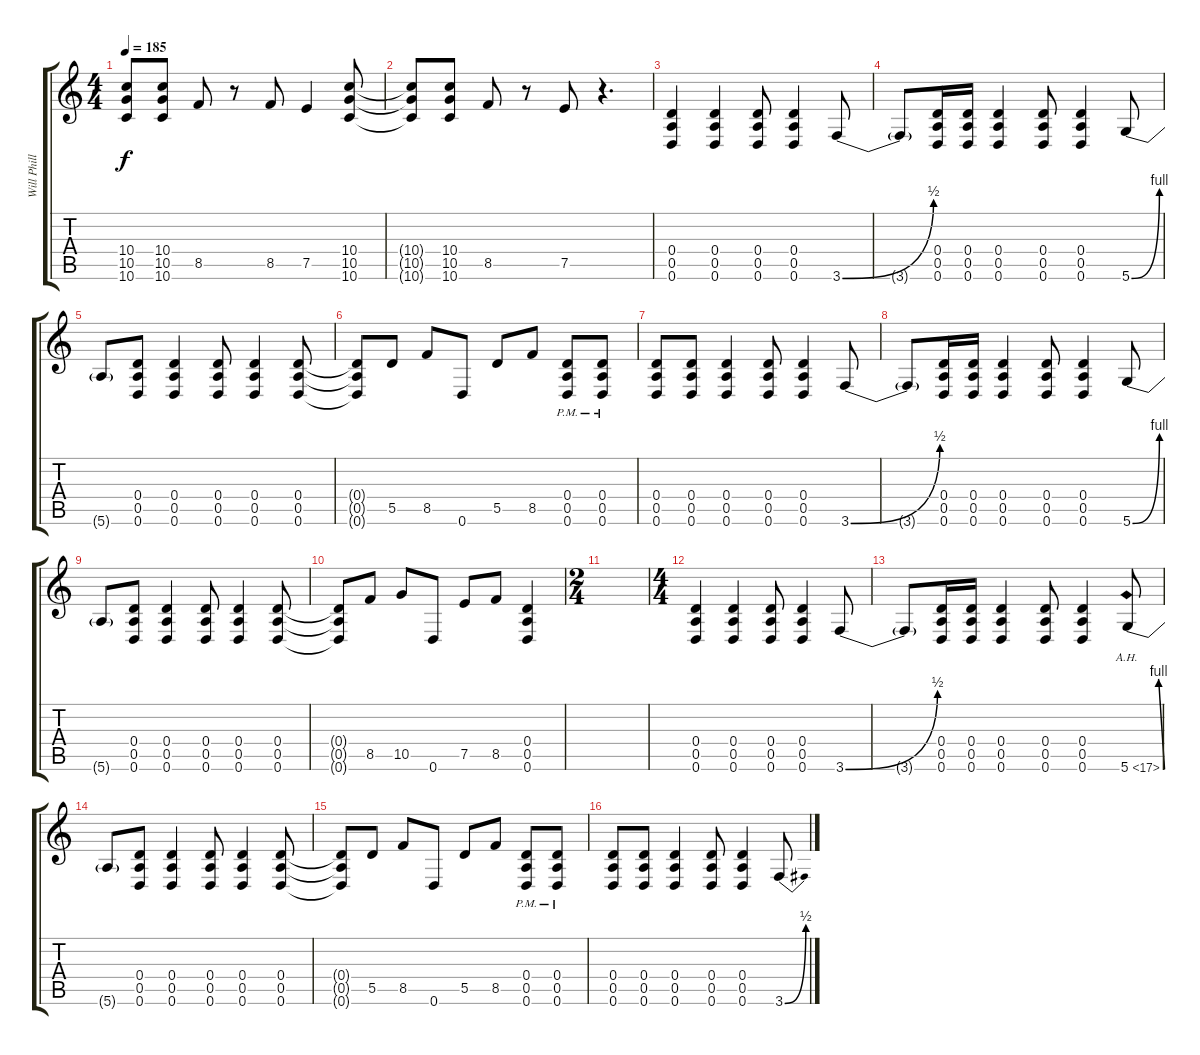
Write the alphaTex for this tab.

\track ("Will Phillipson (Guitar)" "Will Phill") {instrument distortionguitar}
\staff {score tabs}
\tuning (E4 B3 G3 D3 A2 D2) {hide}
\ts (4 4)
\tempo 185
\clef g2
\ks c
(10.4{t} 10.5{t} 10.6{t}).8{dy f} (10.4 10.5 10.6).8 8.5.8 r.8 8.5.8 7.5.4 (10.4 10.5 10.6).8 |
(10.4{t} 10.5{t} 10.6{t}).8 (10.4 10.5 10.6).8 8.5.8 r.8 7.5.8 r.4{d} |
(0.4 0.5 0.6).4 (0.4 0.5 0.6).4 (0.4 0.5 0.6).8 (0.4 0.5 0.6).4 3.6{be (bend 0 0 60 2)}.8 |
3.6{t}.8 (0.4 0.5 0.6).16 (0.4 0.5 0.6).16 (0.4 0.5 0.6).4 (0.4 0.5 0.6).8 (0.4 0.5 0.6).4 5.6{be (bend 0 0 60 4)}.8 |
5.6{t}.8 (0.4 0.5 0.6).8 (0.4 0.5 0.6).4 (0.4 0.5 0.6).8 (0.4 0.5 0.6).4 (0.4 0.5 0.6).8 |
(0.4{t} 0.5{t} 0.6{t}).8 5.5.8 8.5.8 0.6.8 5.5.8 8.5.8 (0.4{pm} 0.5{pm} 0.6{pm}).8 (0.4{pm} 0.5{pm} 0.6{pm}).8 |
(0.4 0.5 0.6).8 (0.4 0.5 0.6).8 (0.4 0.5 0.6).4 (0.4 0.5 0.6).8 (0.4 0.5 0.6).4 3.6{be (bend 0 0 60 2)}.8 |
3.6{t}.8 (0.4 0.5 0.6).16 (0.4 0.5 0.6).16 (0.4 0.5 0.6).4 (0.4 0.5 0.6).8 (0.4 0.5 0.6).4 5.6{be (bend 0 0 60 4)}.8 |
5.6{t}.8 (0.4 0.5 0.6).8 (0.4 0.5 0.6).4 (0.4 0.5 0.6).8 (0.4 0.5 0.6).4 (0.4 0.5 0.6).8 |
(0.4{t} 0.5{t} 0.6{t}).8 8.5.8 10.5.8 0.6.8 7.5.8 8.5.8 (0.4 0.5 0.6).4 |
\ts (2 4)
|
\ts (4 4)
(0.4 0.5 0.6).4 (0.4 0.5 0.6).4 (0.4 0.5 0.6).8 (0.4 0.5 0.6).4 3.6{be (bend 0 0 60 2)}.8 |
3.6{t}.8 (0.4 0.5 0.6).16 (0.4 0.5 0.6).16 (0.4 0.5 0.6).4 (0.4 0.5 0.6).8 (0.4 0.5 0.6).4 5.6{be (bend 0 0 60 4) ah 12}.8 |
5.6{t}.8 (0.4 0.5 0.6).8 (0.4 0.5 0.6).4 (0.4 0.5 0.6).8 (0.4 0.5 0.6).4 (0.4 0.5 0.6).8 |
(0.4{t} 0.5{t} 0.6{t}).8 5.5.8 8.5.8 0.6.8 5.5.8 8.5.8 (0.4{pm} 0.5{pm} 0.6{pm}).8 (0.4{pm} 0.5{pm} 0.6{pm}).8 |
(0.4 0.5 0.6).8 (0.4 0.5 0.6).8 (0.4 0.5 0.6).4 (0.4 0.5 0.6).8 (0.4 0.5 0.6).4 3.6{be (bend 0 0 60 2)}.8
